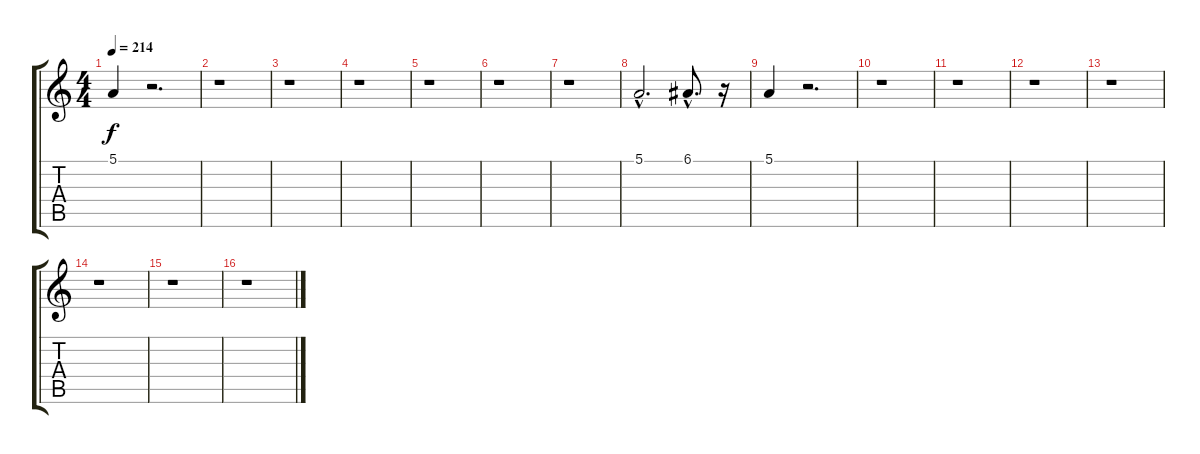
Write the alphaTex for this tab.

\track "" {instrument trumpet}
\staff {score tabs}
\tuning (E4 B3 G3 D3 A2 E2) {hide}
\ts (4 4)
\tempo 214
\clef g2
\ks c
5.1.4{dy f} r.2{d} |
r.1 |
r.1 |
r.1 |
r.1 |
r.1 |
r.1 |
5.1{hac}.2{d} 6.1{hac}.8{d} r.16 |
5.1.4 r.2{d} |
r.1 |
r.1 |
r.1 |
r.1 |
r.1 |
r.1 |
r.1
